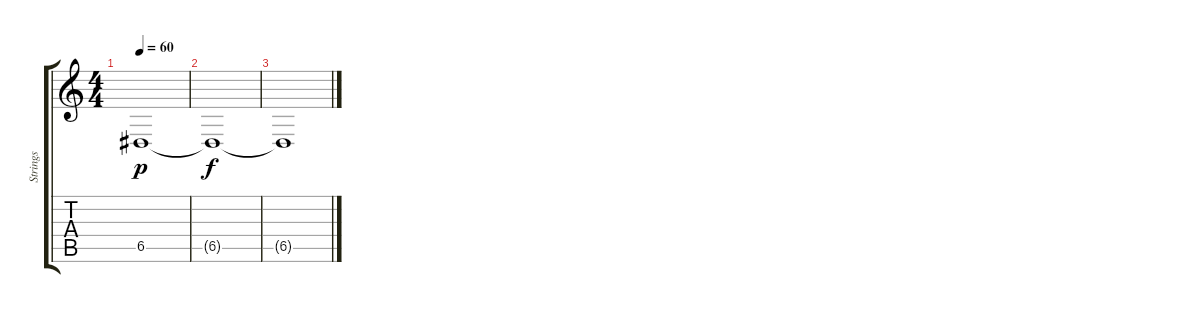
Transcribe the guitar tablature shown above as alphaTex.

\track ("Strings" "Strings") {instrument stringensemble1}
\staff {score tabs}
\tuning (E4 B3 G3 D3 A2 E2) {hide}
\ts (4 4)
\tempo 60
\clef g2
\ks c
6.5.1{dy p} |
6.5{t}.1{dy f volume 0} |
6.5{t}.1
